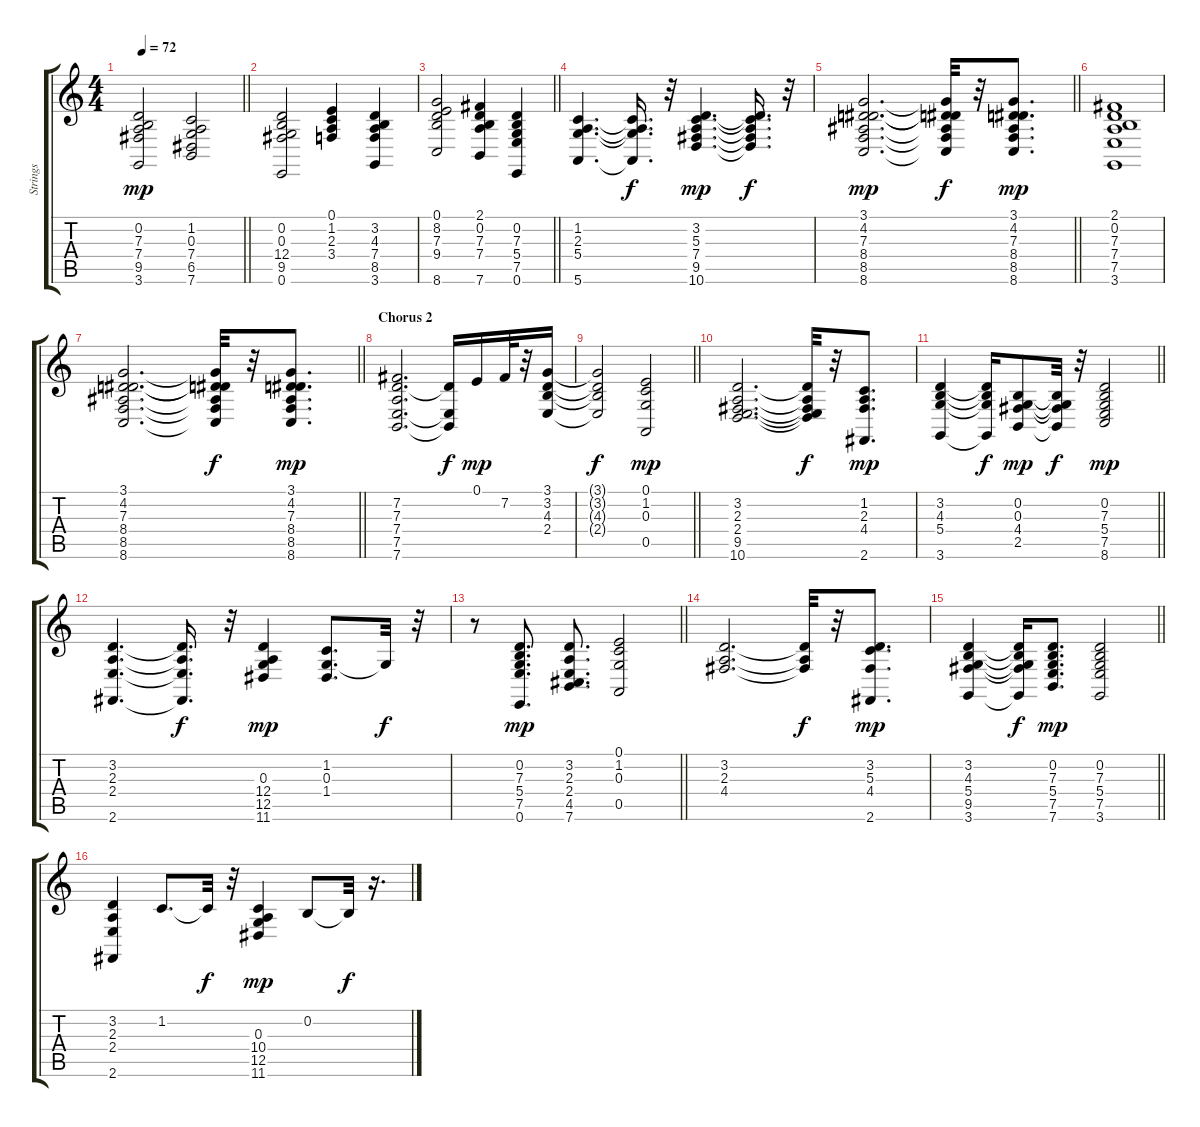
\track ("Strings" "Strings") {instrument stringensemble2}
\staff {score tabs}
\tuning (E4 B3 G3 D3 A2 E2) {hide}
\ts (4 4)
\tempo 72
\clef g2
\barLineRight lightlight
\ks c
(0.2 7.3 7.4 9.5 3.6).2{dy mp} (1.2 0.3 7.4 6.5 7.6).2 |
(0.2 0.3 12.4 9.5 0.6).2 (0.1 1.2 2.3 3.4).4 (3.2 4.3 7.4 8.5 3.6).4 |
\barLineRight lightlight
(0.1 8.2 7.3 9.4 8.6).2 (2.1 0.2 7.3 7.4 7.6).4 (0.2 7.3 5.4 7.5 0.6).4 |
(1.2 2.3 5.4 5.6).4{d} (1.2{t} 2.3{t} 5.4{t} 5.6{t}).16{d dy f} r.32 (3.2 5.3 7.4 9.5 10.6).4{d dy mp} (3.2{t} 5.3{t} 7.4{t} 9.5{t} 10.6{t}).16{d dy f} r.32 |
\barLineRight lightlight
(3.1 4.2 7.3 8.4 8.5 8.6).2{d dy mp} (3.1{t} 4.2{t} 7.3{t} 8.4{t} 8.5{t} 8.6{t}).32{dy f} r.32 (3.1 4.2 7.3 8.4 8.5 8.6).8{d dy mp} |
(2.1 0.2 7.3 7.4 7.5 3.6).1 |
\barLineRight lightlight
(3.1 4.2 7.3 8.4 8.5 8.6).2{d} (3.1{t} 4.2{t} 7.3{t} 8.4{t} 8.5{t} 8.6{t}).32{dy f} r.32 (3.1 4.2 7.3 8.4 8.5 8.6).8{d dy mp} |
\section ("" "Chorus 2")
(7.2 7.3 7.4 7.5 7.6).2{d} (7.3{t} 7.5{t} 7.6{t}).16{dy f} 0.1.16{dy mp} 7.2.32 r.32 (3.1 3.2 4.3 2.4).16 |
\barLineRight lightlight
(3.1{t} 3.2{t} 4.3{t} 2.4{t}).2{dy f} (0.1 1.2 0.3 0.5).2{dy mp} |
(3.2 2.3 2.4 9.5 10.6).2{d} (3.2{t} 2.3{t} 2.4{t} 9.5{t} 10.6{t}).32{dy f} r.32 (1.2 2.3 4.4 2.6).8{d dy mp} |
\barLineRight lightlight
(3.2 4.3 5.4 3.6).4 (3.2{t} 4.3{t} 5.4{t} 3.6{t}).16{dy f} (0.2 0.3 4.4 2.5).8{dy mp} (0.2{t} 0.3{t} 4.4{t} 2.5{t}).32{dy f} r.32 (0.2 7.3 5.4 7.5 8.6).2{dy mp} |
(3.2 2.3 2.4 2.6).4{d} (3.2{t} 2.3{t} 2.4{t} 2.6{t}).16{d dy f} r.32 (0.3 12.4 12.5 11.6).4{dy mp} (1.2 0.3 1.4).8{d} 0.3{t}.32{dy f} r.32 |
\barLineRight lightlight
r.8 (0.2 7.3 5.4 7.5 0.6).8{d dy mp} (3.2 2.3 2.4 4.5 7.6).8{d} (0.1 1.2 0.3 0.5).2 |
(3.2 2.3 4.4).2{d} (3.2{t} 2.3{t} 4.4{t}).32{dy f} r.32 (3.2 5.3 4.4 2.6).8{d dy mp} |
\barLineRight lightlight
(3.2 4.3 5.4 9.5 3.6).4 (3.2{t} 4.3{t} 5.4{t} 9.5{t} 3.6{t}).16{dy f} (0.2 7.3 5.4 7.5 7.6).8{d dy mp} (0.2 7.3 5.4 7.5 3.6).2 |
(3.2 2.3 2.4 2.6).4 1.2.8{d} 1.2{t}.32{dy f} r.32 (0.3 10.4 12.5 11.6).4{dy mp} 0.2.8 0.2{t}.32{dy f} r.16{d}
